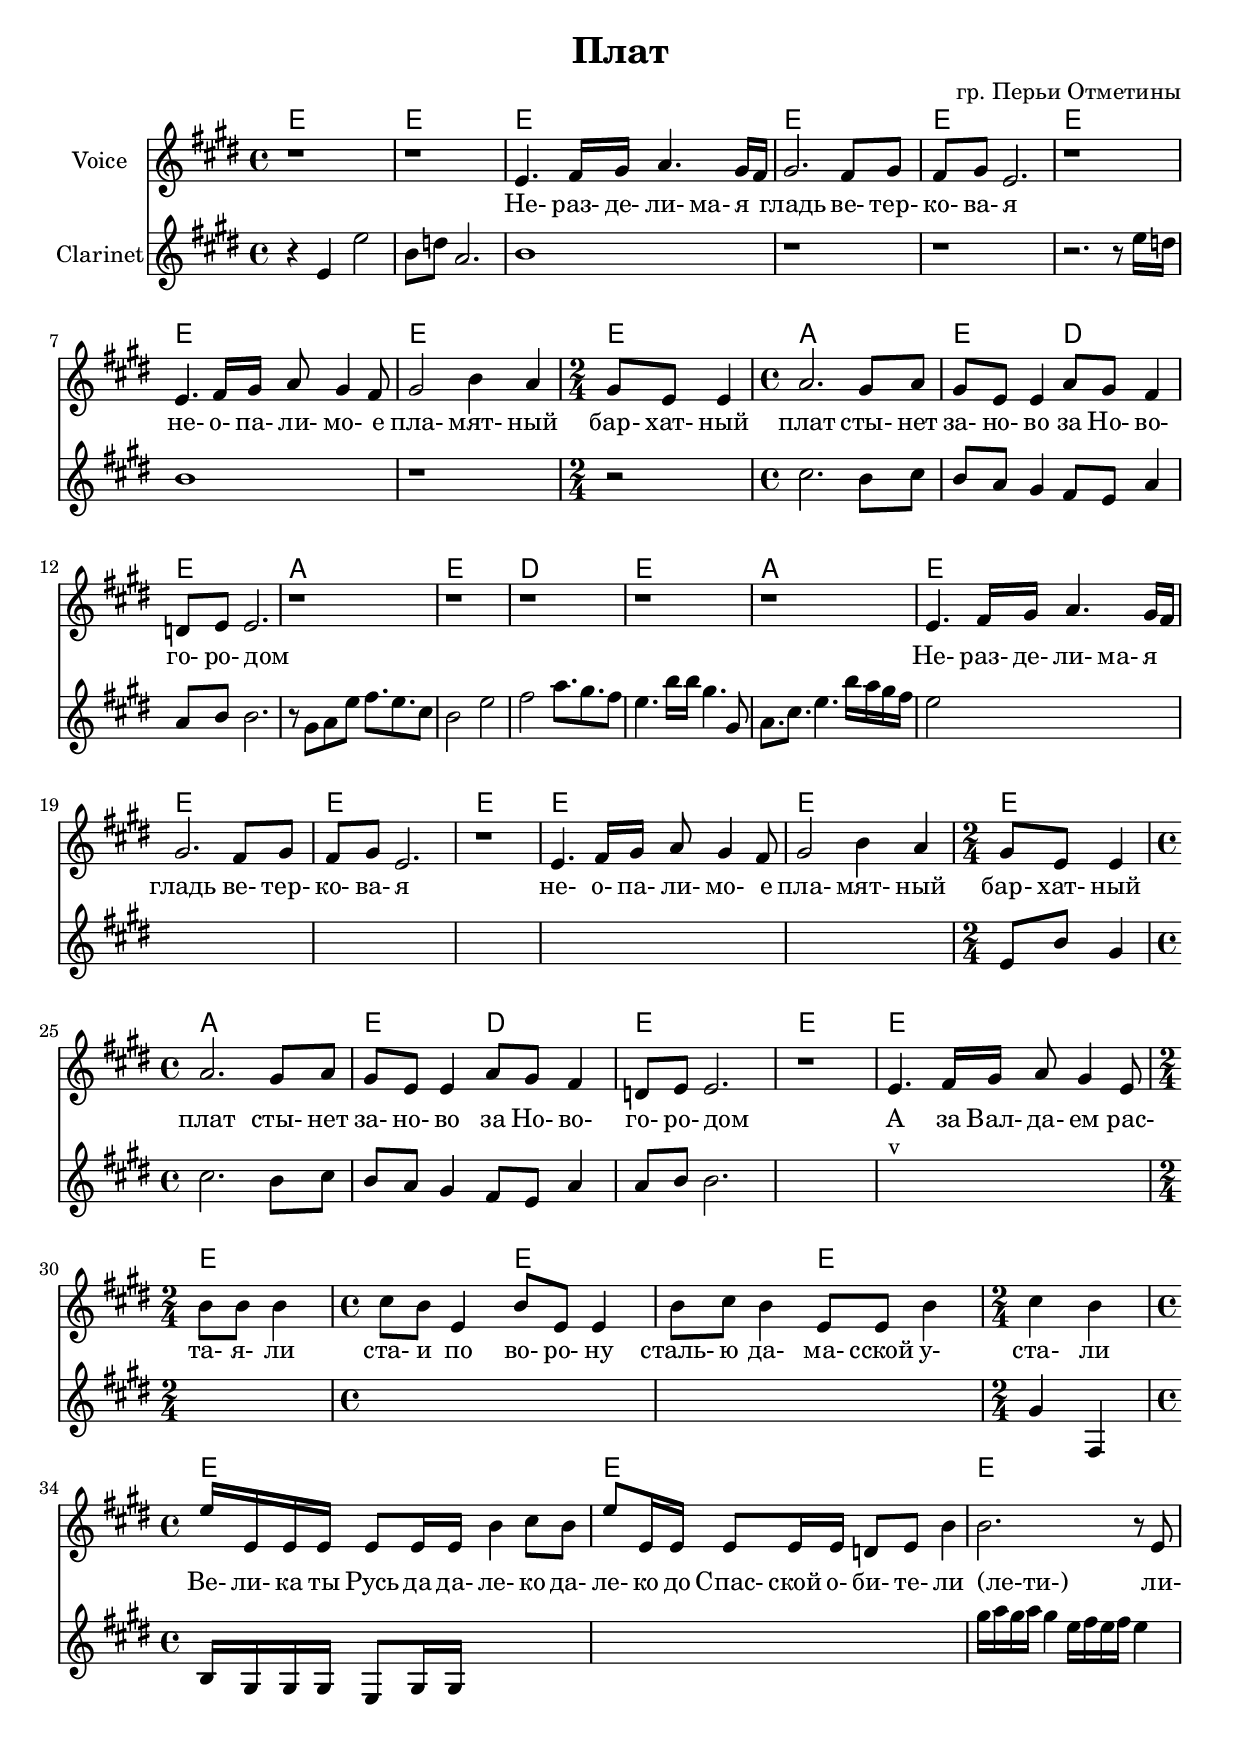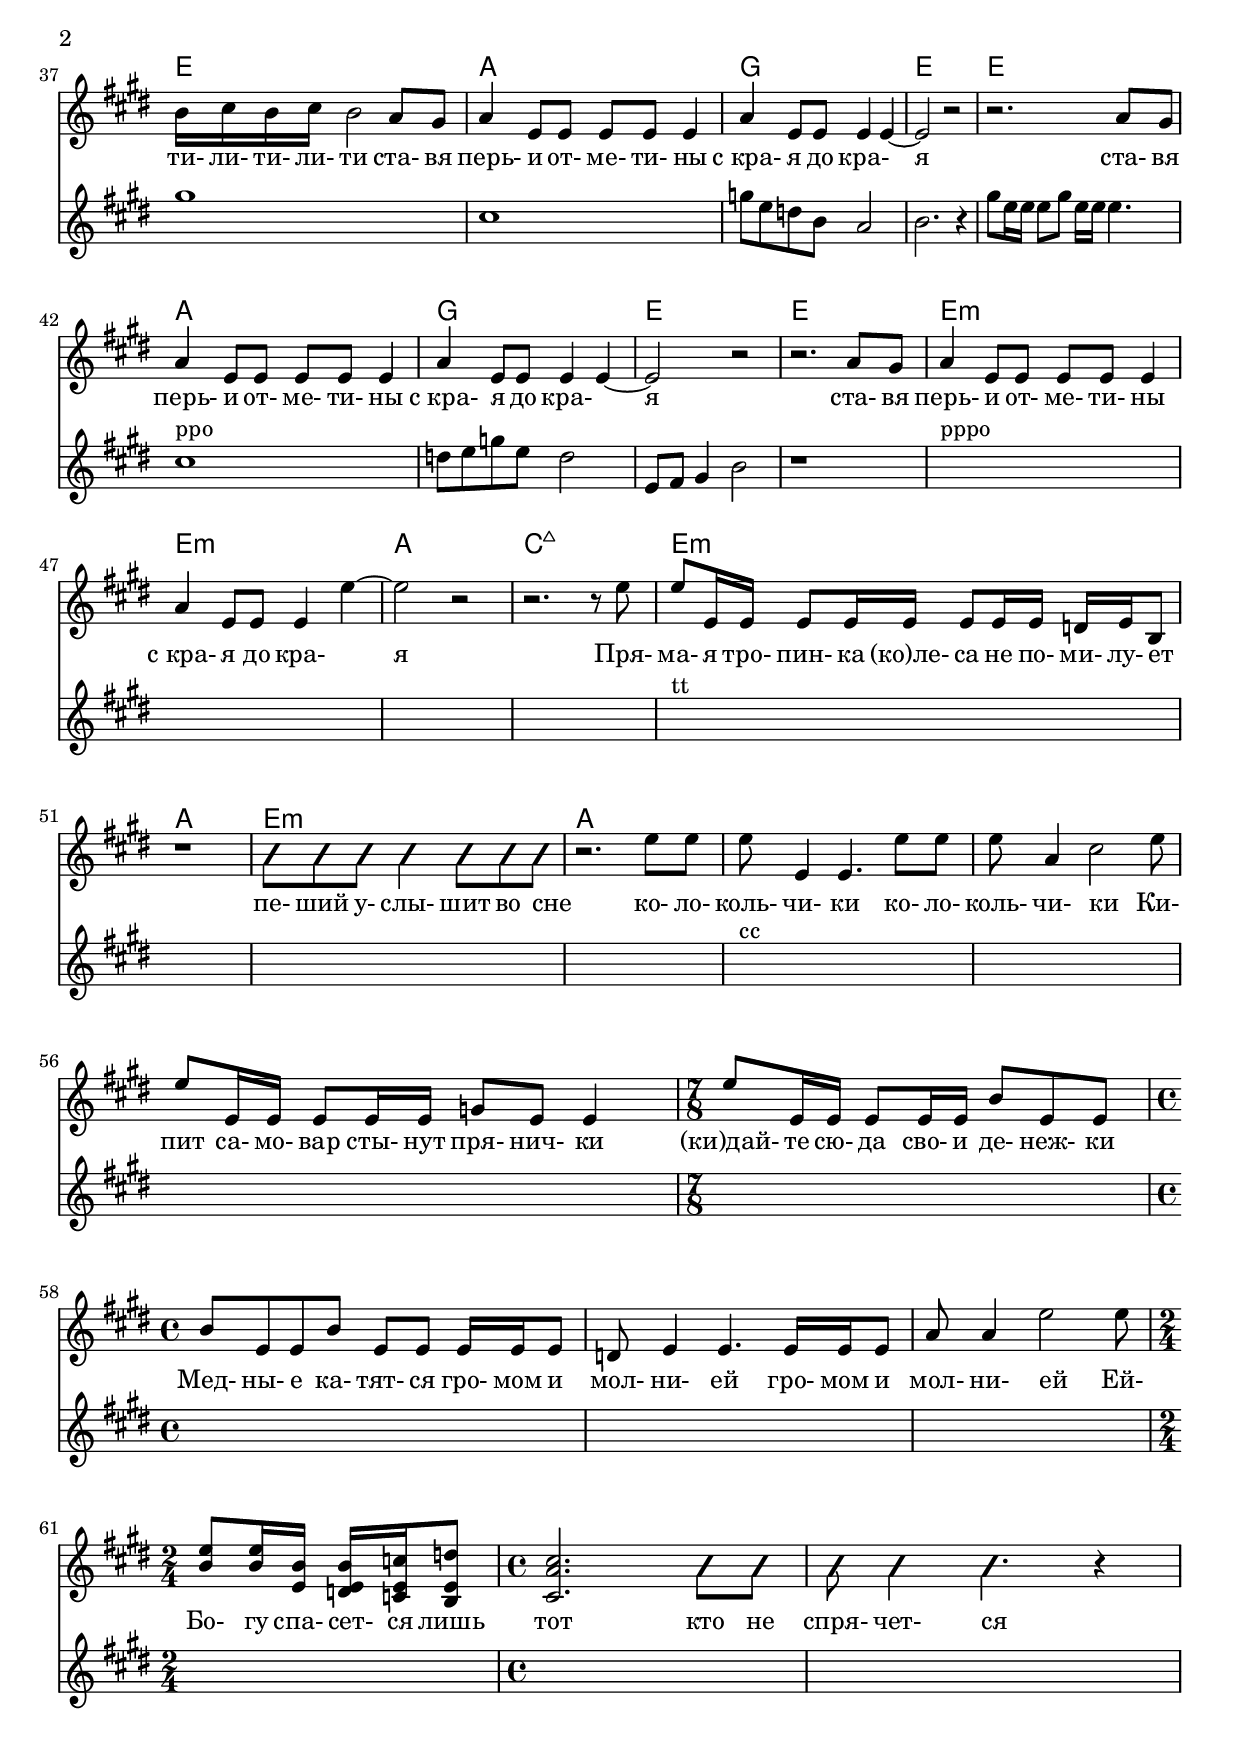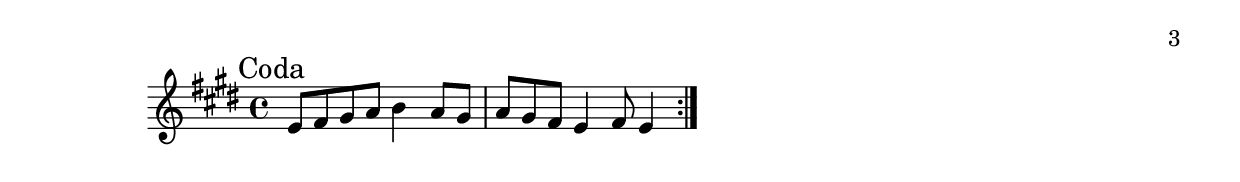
\version "2.16.2"

\header {
	title = "Плат"
	composer = "гр. Перьи Отметины"
}

﻿

HVerse = \chordmode{
	e1 e1
	
	e1 e1 e1 e1 
	e1 e1 e2 a1
	e2 d2 e1  
	
	a1 e1 d1 e1 a1
	
	e1 e1 e1 e1 
	e1 e1 e2 a1
	e2 d2 e1 e1 
	
	e1 e1 e1 e1
	e1 e1 e1 e1
	a1 g1 e1 e1
	a1 g1 e1 e1
	
	e1:m e1:m
	a1 c1:maj e1:m a1
	e1:m a1
}
LVerseI = \lyricmode{
	Не-4. раз-16 де- ли-8 ма-4 я8 | гладь2. ве-8 тер- | ко-8 ва- я2. | _1 |
	не-4. о-16 па- ли-8 мо-4 е8 | пла-2 мят-4 ный | бар-8 хат- ный4 | плат2. 
	сты-8 нет | за-8 но- во4 за8 Но- во-4 | го-8 ро- дом2. | _1 | _1 | _1 | _1 | _1 | 
	
	Не-4. раз-16 де- ли-8 ма-4 я8 | гладь2. ве-8 тер- | ко-8 ва- я2. | _1 |
	не-4. о-16 па- ли-8 мо-4 е8 | пла-2 мят-4 ный | бар-8 хат- ный4 | плат2. 
	сты-8 нет | за-8 но- во4 за8 Но- во-4 | го-8 ро- дом2. | _1 | 
	
	А4. за16 Вал- да-8 ем4 рас-8 | та-8 я- ли4 | ста-8 и по4  во-8 ро- ну4 | сталь-8 ю да-4  ма-8 сской у-4 | ста- ли |
	Ве-16 ли- ка ты Русь8 да16 да- ле-4 ко8 да- | ле-8 ко16 до Спас-8 ской16 о- би-8 те- ли4 |
	(ле-ти-)2. _8 ли-8 | ти-16 ли- ти- ли-  ти2  ста-8 вя8 | перь-4 и8 от- ме- ти- ны4 | "с кра-"4 я8 до кра-2 | я1 | _2. 
	ста-8 вя8 | перь-4 и8 от- ме- ти- ны4 | "с кра-"4 я8 до кра-2 | я1 |
	| _2. ста-8 вя8 | перь-4 и8 от- ме- ти- ны4 | "с кра-"4 я8 до кра-2 | я1 |
}
LVerseII = \lyricmode{
	_2. _8 Пря- | ма-8 я16 тро- пин-8 ка16 (ко)ле- са8 не16 по- ми-16 лу- ет8 | _1 |
	пе-8 ший у- слы-4 шит8 во8 сне8 | _2. ко-8 ло- | коль-8 чи-4 ки4. ко-8 ло- | коль-8 чи-4 ки8 _4.
	Ки-8 | пит8 са-16 мо- вар8 сты-16 нут пря-8 нич- ки4 | (ки)дай-8 те16 сю- да8 сво-16 и де-8 неж- ки |
	Мед-8 ны- е8 ка-8 тят- ся гро-16 мом и8 | мол-8 ни-4 ей4. гро-16 мом и8 | мол-8 ни-4 ей8 _4. 
	
	Ей-8 | Бо-8 гу16 спа- сет- ся лишь8 | тот2. кто8 не | спря-8 чет-4 ся4. _4 |
}
LVerse = {s1 s1 \LVerseI \LVerseII}
VVerse = {
	r1 | r1 |
	\relative c'{e4. fis16 gis a4. gis16 fis | gis2. fis8 gis | fis8 gis e2. | r1 |}
	\relative c'{e4. fis16 gis a8 gis4 fis8 | gis2 b4 a |  \time 2/4 gis8 e e4 | \time 4/4 a2. gis8 a | }
	\relative c''{gis8 e e4 a8 gis fis4 | d8 e e2. |}
	
	r1 | r1 | r1 | r1 | r1 |
	 
	\relative c'{e4. fis16 gis a4. gis16 fis | gis2. fis8 gis | fis8 gis e2. | r1 |}
	\relative c'{e4. fis16 gis a8 gis4 fis8 | gis2 b4 a |  \time 2/4 gis8 e e4 | \time 4/4 a2. gis8 a | }
	\relative c''{gis8 e e4 a8 gis fis4 | d8 e e2. |}
	r1 |
	 
	% а за Валдаем
	\relative c'{e4. fis16 gis a8 gis4 e8 | \time 2/4 b'8 b b4 | \time 4/4 cis8 b e,4  b'8 e, e4 | b'8 cis b4 e,8 e b'4 | \time 2/4 cis4 b | \time 4/4}
	\relative c''{e16 e, e e e8 e16 e b'4 cis8 b | e8 e,16 e e8 e16 e d8 e b'4 |}
	% лети...
	\relative c''{b2. r8 e,8 | b'16 cis b cis  b2  a8 gis8 | a4 e8 e e e e4 |}
	% с края
	\relative c''{ a4 e8 e e4 e4~ | e2 r | r2. }
	\relative c'' {a8 gis8 | a4 e8 e e e e4 | a4 e8 e e4 e4~ | e2 r | }
	\relative c'' {r2. a8 gis8 | a4 e8 e e e e4 | a4 e8 e e4 e'4~ | e2 r | }
	% прямая тропинка 
	\relative c''{ r2. r8 e | e8 e,16 e e8 e16 e e8 e16 e d16 e b8 | r1 | }
	% пеший услышит 
	\improvisationOn \relative c''{b8 b b b4 b8 b8 b8 | } \improvisationOff
	% колокольчики
	\relative c''{ r2. e8 e | e8 e,4 e4. e'8 e | e8 a,4 cis2 e8 |  }
	% кипит самовар
	\relative c''{ e8 e,16 e e8 e16 e g8 e e4 | \time 7/8 e'8 [e,16 e] e8 [e16 e] b'8 [e,8 e8] | \time 4/4}
	\relative c''{ b8 e, e8 b'8 e, e e16 e e8 | d8 e4 e4. e16 e e8 | a8 a4 e'2 e8 |}
	\time 2/4 <e'' b'>8 <e'' b'>16 <b' e'> <b' d' e'> <c'' e' c'> <d'' e' b>8 
	
	\time 4/4 | <cis'' a' cis'>2. 
	
	\improvisationOn \relative c''{
	b8 b | b8 b4 b4. r4 | 
	} \improvisationOff
}
ClVerse = {
	\relative c'{r4 e4 e'2 | b8 d a2. | b1 |}
	r1 |r1 | 
	\relative c''{r2. r8 e16 d | b1 | r1 | \time 2/4 r2 | \time 4/4}
	% плат
	\relative c''{cis2. b8 cis | b8 a gis4 fis8 e a4 | a8 b b2. | }
	\relative c''{r8 gis a e' fis8. e cis8 | b2 e | fis2 a8. gis fis8 | e4. b'16 b gis4. gis,8 | a8. cis e4. b'16 a gis fis | e2 s2 |}
	
	%неразделимая
	s1 s1 s1 
	%неопалимое
	s1 s1 
	\relative c'{\time 2/4 e8 b' gis4 | \time 4/4 }
	%плат
	\relative c''{cis2. b8 cis | b8 a gis4 fis8 e a4 | a8 b b2. | s1 |}
	
	% а за Валдаем
	s1^v\time 2/4 s2 \time 4/4 s1  s1 
	\relative c''{\time 2/4 gis4 fis, \time 4/4 |}
	% велика ты Русь
	\relative c'{b16 gis gis gis  e8 gis16 gis s2 |  s1 |}
	\relative c'''{gis16 a gis a gis4 e16 fis e fis e4 | gis1 | }
	% перьи отметины
	\relative c''{cis1 |}
	\relative c'''{ g8 e d b a2 | b2. r4 | }
	\relative c'''{gis8 e16 e e8 gis e16 e e4. |}
	
	% перьи отметины
	\relative c''{ cis1^ppo | d8 e g e d2 | e,8 fis gis4 b2 | r1 | }
	% перьи отметины
	s1^pppo s1 s1 s1 
	
	% прямая тропинка
	s1^tt s1
	% пеший
	s1 s1 
	%колокольчики
	s1^cc | s1 |
	
	% кипит
	s1 | \time 7/8 s2 s4. |\time 4/4
	% медные
	s1 | s1 | s1 |
	
	% ей
	\time 2/4 s2 | \time 4/4 s1 | s1 |
	
	
}

RiffCoda = {
	\mark Coda
	\repeat volta 2{
		\relative c'{e8 fis gis a b4  a8 gis | a8 gis fis e4 fis8 e4 | }
	}
}


<<
	\new ChordNames{
		\HVerse
	}
	\new Staff {
		\clef treble
		\set Staff.instrumentName = "Voice"
		\time 4/4 \key e \major
		\VVerse
	}
	\new Lyrics{
		\LVerse
	}
	\new Staff{
		\clef treble
		\set Staff.instrumentName = "Clarinet"
		\time 4/4 \key e \major
		\ClVerse
	}
>>  

<<
\new Staff{
	\clef treble
	\time 4/4 \key e \major
	\RiffCoda
}
>>
